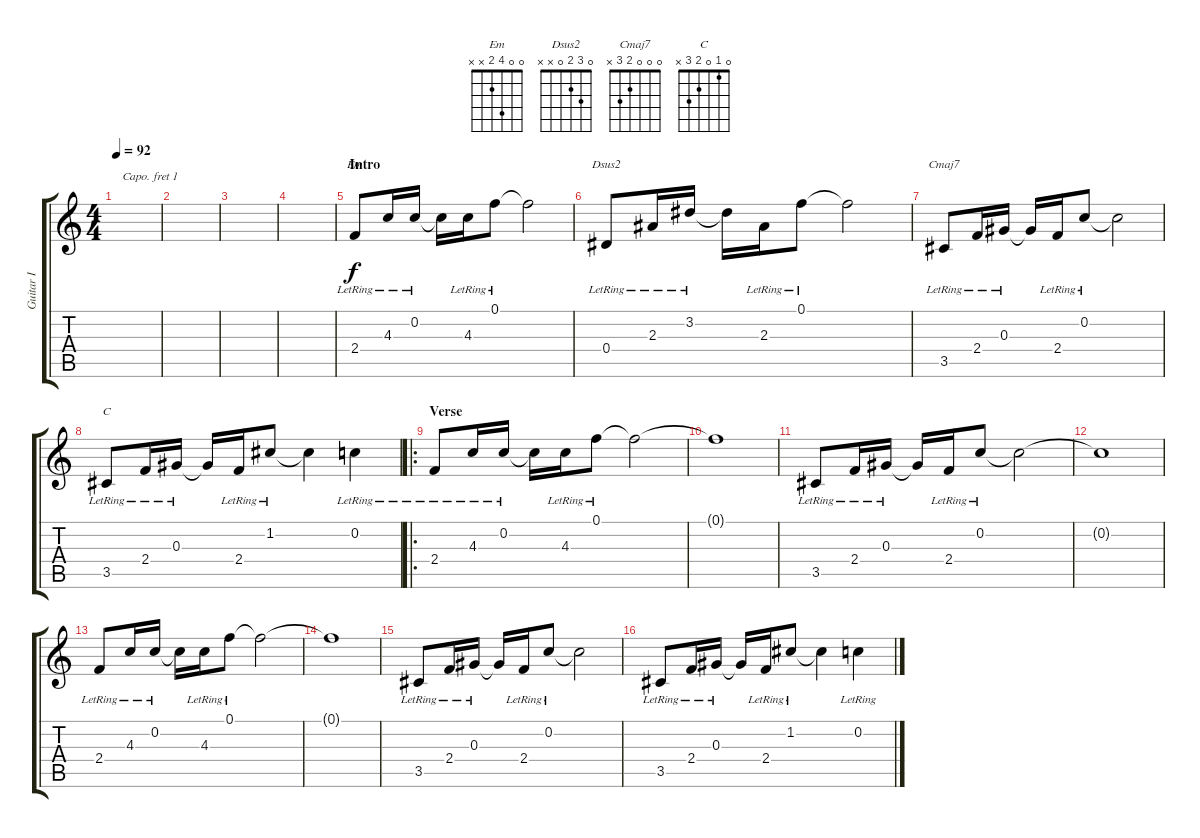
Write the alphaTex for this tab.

\track ("Guitar I" "Guitar I") {instrument electricguitarjazz}
\staff {score tabs}
\capo 1
\tuning (E4 B3 G3 D3 A2 E2) {hide}
\chord ("Em" 0 0 4 2 x x)
\chord ("Dsus2" 0 3 2 0 x x)
\chord ("Cmaj7" 0 0 0 2 3 x)
\chord ("C" 0 1 0 2 3 x)
\ts (4 4)
\tempo 92
\clef g2
\ks c
|
|
|
|
\section ("" "Intro")
2.4{lr}.8{ch "Em"} 4.3{lr}.16 0.2{lr}.16 0.2{t}.16 4.3{lr}.16 0.1{lr}.8 0.1{t}.2 |
0.4{lr}.8{ch "Dsus2"} 2.3{lr}.16 3.2{lr}.16 3.2{t}.16 2.3{lr}.16 0.1{lr}.8 0.1{t}.2 |
3.5{lr}.8{ch "Cmaj7"} 2.4{lr}.16 0.3{lr}.16 0.3{t}.16 2.4{lr}.16 0.2{lr}.8 0.2{t}.2 |
3.5{lr}.8{ch "C"} 2.4{lr}.16 0.3{lr}.16 0.3{t}.16 2.4{lr}.16 1.2{lr}.8 1.2{t}.4 0.2{lr}.4 |
\ro
\section ("" "Verse")
2.4{lr}.8{instrument electricguitarjazz} 4.3{lr}.16 0.2{lr}.16 0.2{t}.16 4.3{lr}.16 0.1{lr}.8 0.1{t}.2 |
0.1{t}.1 |
3.5{lr}.8 2.4{lr}.16 0.3{lr}.16 0.3{t}.16 2.4{lr}.16 0.2{lr}.8 0.2{t}.2 |
0.2{t}.1 |
2.4{lr}.8 4.3{lr}.16 0.2{lr}.16 0.2{t}.16 4.3{lr}.16 0.1{lr}.8 0.1{t}.2 |
0.1{t}.1 |
3.5{lr}.8 2.4{lr}.16 0.3{lr}.16 0.3{t}.16 2.4{lr}.16 0.2{lr}.8 0.2{t}.2 |
3.5{lr}.8 2.4{lr}.16 0.3{lr}.16 0.3{t}.16 2.4{lr}.16 1.2{lr}.8 1.2{t}.4 0.2{lr}.4
